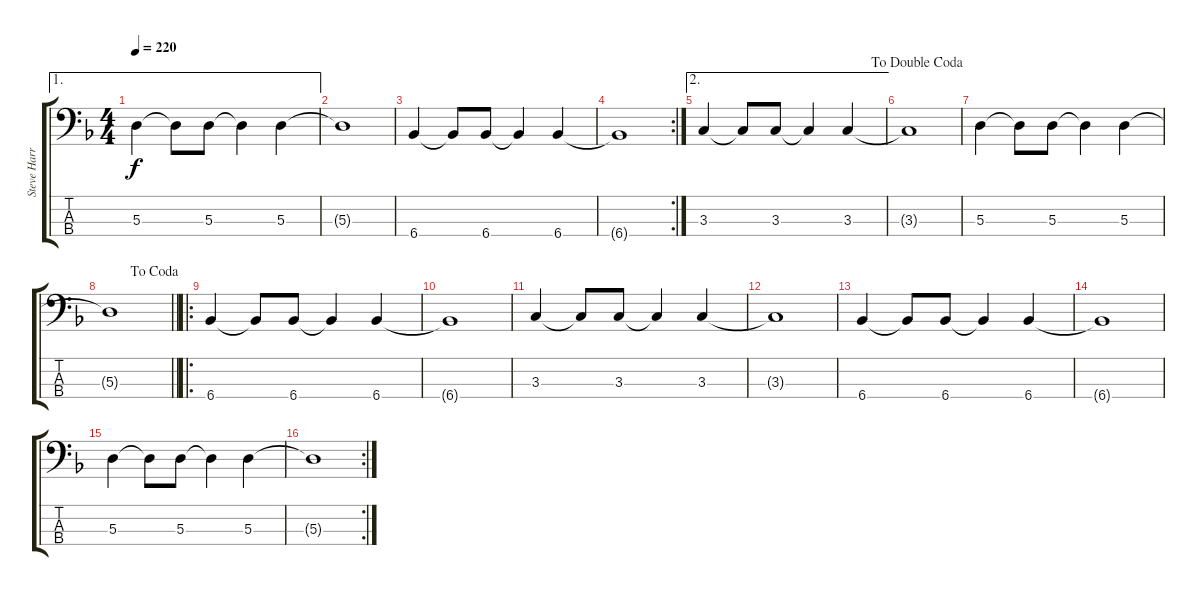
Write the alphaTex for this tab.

\track ("Steve Harris" "Steve Harr") {instrument electricbassfinger}
\staff {score tabs}
\tuning (G2 D2 A1 E1) {hide}
\ae 1
\ts (4 4)
\tempo 220
\clef f4
\ks f
5.3.4{dy f} 5.3{t}.8 5.3.8 5.3{t}.4 5.3.4 |
5.3{t}.1 |
6.4.4 6.4{t}.8 6.4.8 6.4{t}.4 6.4.4 |
\rc 2
6.4{t}.1 |
\ae 2
3.3.4 3.3{t}.8 3.3.8 3.3{t}.4 3.3.4 |
\jump dadoublecoda
3.3{t}.1 |
5.3.4 5.3{t}.8 5.3.8 5.3{t}.4 5.3.4 |
\jump dacoda
\barLineRight lightlight
5.3{t}.1 |
\ro
6.4.4 6.4{t}.8 6.4.8 6.4{t}.4 6.4.4 |
6.4{t}.1 |
3.3.4 3.3{t}.8 3.3.8 3.3{t}.4 3.3.4 |
3.3{t}.1 |
6.4.4 6.4{t}.8 6.4.8 6.4{t}.4 6.4.4 |
6.4{t}.1 |
5.3.4 5.3{t}.8 5.3.8 5.3{t}.4 5.3.4 |
\rc 2
5.3{t}.1
